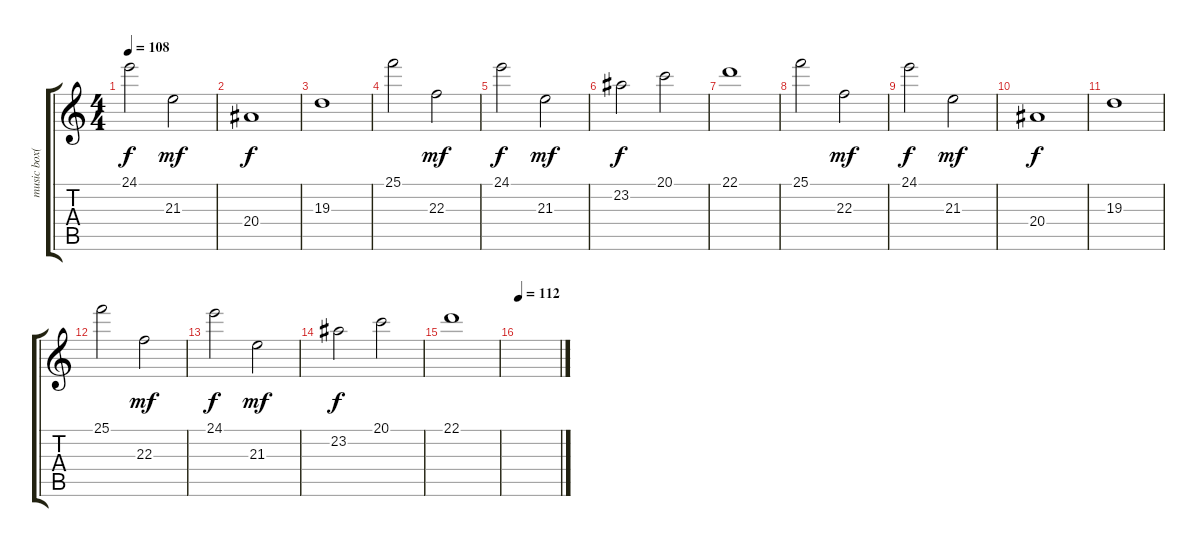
\track ("music box(keybHigh)" "music box(") {instrument musicbox}
\staff {score tabs}
\tuning (E4 B3 G3 D3 A2 E2) {hide}
\ts (4 4)
\tempo 108
\clef g2
\ks c
24.1.2{dy f} 21.3.2{dy mf} |
20.4.1{dy f} |
19.3.1 |
25.1.2 22.3.2{dy mf} |
24.1.2{dy f} 21.3.2{dy mf} |
23.2.2{dy f} 20.1.2 |
22.1.1 |
25.1.2 22.3.2{dy mf} |
24.1.2{dy f} 21.3.2{dy mf} |
20.4.1{dy f} |
19.3.1 |
25.1.2 22.3.2{dy mf} |
24.1.2{dy f} 21.3.2{dy mf} |
23.2.2{dy f} 20.1.2 |
22.1.1 |
\tempo 112
